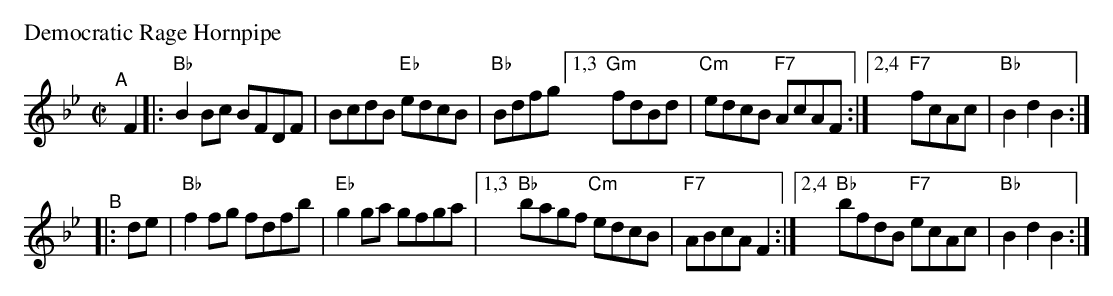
X:1
P: Democratic Rage Hornpipe
M: C|
L: 1/8
K: Bb
"^A"[|] F2 \
|: "Bb"B2Bc BFDF | BcdB "Eb"edcB | "Bb"Bdfg [1,3 "Gm"fdBd | "Cm"edcB "F7"AcAF \
                                          :|[2,4 "F7"fcAc | "Bb"B2d2 B2 :|
"^B"|: de \
| "Bb"f2fg fdfb | "Eb"g2ga gfga |[1,3 "Bb"bagf "Cm"edcB | "F7"ABcA F2 \
                               :|[2,4 "Bb"bfdB "F7"ecAc | "Bb"B2d2 B2 :|
